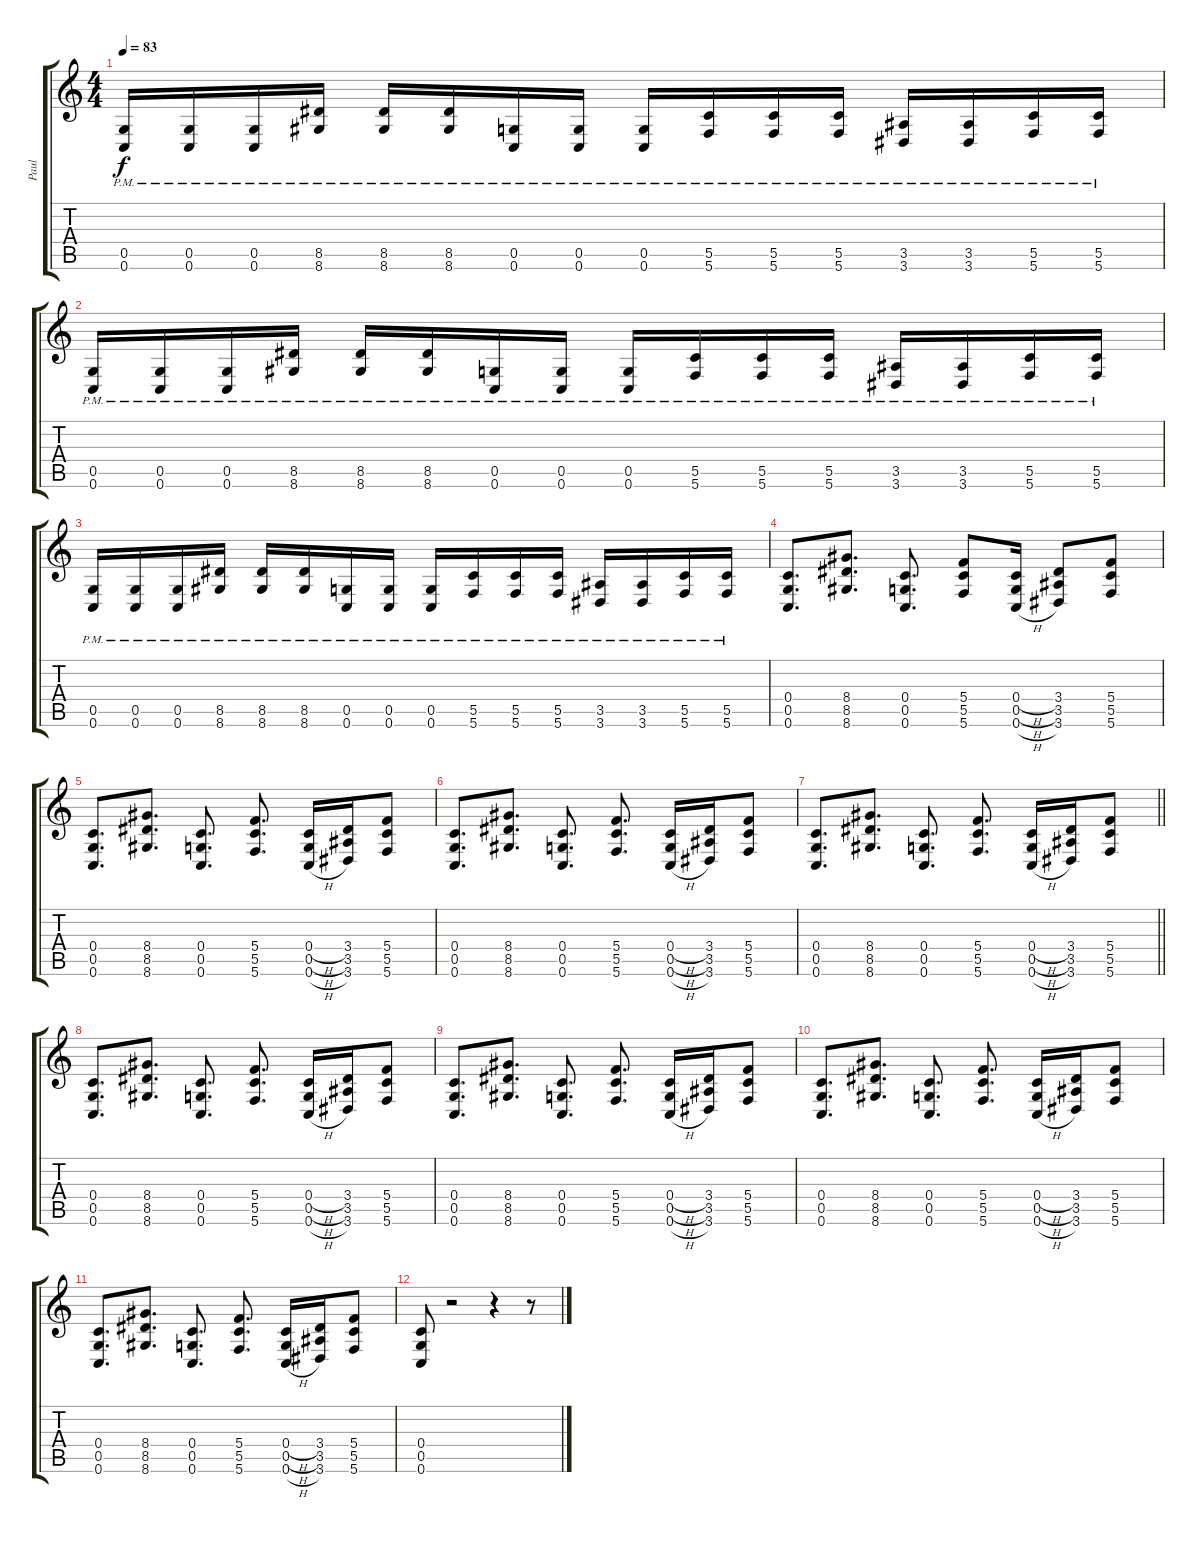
\track ("Paul" "Paul") {instrument overdrivenguitar}
\staff {score tabs}
\tuning (D4 A3 F3 C3 G2 C2) {hide}
\ts (4 4)
\tempo 83
\clef g2
\ks c
(0.5{pm} 0.6{pm}).16{dy f} (0.5{pm} 0.6{pm}).16 (0.5{pm} 0.6{pm}).16 (8.5{pm} 8.6{pm}).16 (8.5{pm} 8.6{pm}).16 (8.5{pm} 8.6{pm}).16 (0.5{pm} 0.6{pm}).16 (0.5{pm} 0.6{pm}).16 (0.5{pm} 0.6{pm}).16 (5.5{pm} 5.6{pm}).16 (5.5{pm} 5.6{pm}).16 (5.5{pm} 5.6{pm}).16 (3.5{pm} 3.6{pm}).16 (3.5{pm} 3.6{pm}).16 (5.5{pm} 5.6{pm}).16 (5.5{pm} 5.6{pm}).16 |
(0.5{pm} 0.6{pm}).16 (0.5{pm} 0.6{pm}).16 (0.5{pm} 0.6{pm}).16 (8.5{pm} 8.6{pm}).16 (8.5{pm} 8.6{pm}).16 (8.5{pm} 8.6{pm}).16 (0.5{pm} 0.6{pm}).16 (0.5{pm} 0.6{pm}).16 (0.5{pm} 0.6{pm}).16 (5.5{pm} 5.6{pm}).16 (5.5{pm} 5.6{pm}).16 (5.5{pm} 5.6{pm}).16 (3.5{pm} 3.6{pm}).16 (3.5{pm} 3.6{pm}).16 (5.5{pm} 5.6{pm}).16 (5.5{pm} 5.6{pm}).16 |
(0.5{pm} 0.6{pm}).16 (0.5{pm} 0.6{pm}).16 (0.5{pm} 0.6{pm}).16 (8.5{pm} 8.6{pm}).16 (8.5{pm} 8.6{pm}).16 (8.5{pm} 8.6{pm}).16 (0.5{pm} 0.6{pm}).16 (0.5{pm} 0.6{pm}).16 (0.5{pm} 0.6{pm}).16 (5.5{pm} 5.6{pm}).16 (5.5{pm} 5.6{pm}).16 (5.5{pm} 5.6{pm}).16 (3.5{pm} 3.6{pm}).16 (3.5{pm} 3.6{pm}).16 (5.5{pm} 5.6{pm}).16 (5.5{pm} 5.6{pm}).16 |
(0.4 0.5 0.6).8{d} (8.4 8.5 8.6).8{d} (0.4 0.5 0.6).8{d} (5.4 5.5 5.6).8 (0.4{h} 0.5{h} 0.6{h}).16 (3.4 3.5 3.6).8 (5.4 5.5 5.6).8 |
(0.4 0.5 0.6).8{d} (8.4 8.5 8.6).8{d} (0.4 0.5 0.6).8{d} (5.4 5.5 5.6).8{d} (0.4{h} 0.5{h} 0.6{h}).16 (3.4 3.5 3.6).16 (5.4 5.5 5.6).8 |
(0.4 0.5 0.6).8{d} (8.4 8.5 8.6).8{d} (0.4 0.5 0.6).8{d} (5.4 5.5 5.6).8{d} (0.4{h} 0.5{h} 0.6{h}).16 (3.4 3.5 3.6).16 (5.4 5.5 5.6).8 |
\barLineRight lightlight
(0.4 0.5 0.6).8{d} (8.4 8.5 8.6).8{d} (0.4 0.5 0.6).8{d} (5.4 5.5 5.6).8{d} (0.4{h} 0.5{h} 0.6{h}).16 (3.4 3.5 3.6).16 (5.4 5.5 5.6).8 |
(0.4 0.5 0.6).8{d} (8.4 8.5 8.6).8{d} (0.4 0.5 0.6).8{d} (5.4 5.5 5.6).8{d} (0.4{h} 0.5{h} 0.6{h}).16 (3.4 3.5 3.6).16 (5.4 5.5 5.6).8 |
(0.4 0.5 0.6).8{d} (8.4 8.5 8.6).8{d} (0.4 0.5 0.6).8{d} (5.4 5.5 5.6).8{d} (0.4{h} 0.5{h} 0.6{h}).16 (3.4 3.5 3.6).16 (5.4 5.5 5.6).8 |
(0.4 0.5 0.6).8{d} (8.4 8.5 8.6).8{d} (0.4 0.5 0.6).8{d} (5.4 5.5 5.6).8{d} (0.4{h} 0.5{h} 0.6{h}).16 (3.4 3.5 3.6).16 (5.4 5.5 5.6).8 |
(0.4 0.5 0.6).8{d} (8.4 8.5 8.6).8{d} (0.4 0.5 0.6).8{d} (5.4 5.5 5.6).8{d} (0.4{h} 0.5{h} 0.6{h}).16 (3.4 3.5 3.6).16 (5.4 5.5 5.6).8 |
(0.4 0.5 0.6).8 r.2 r.4 r.8
